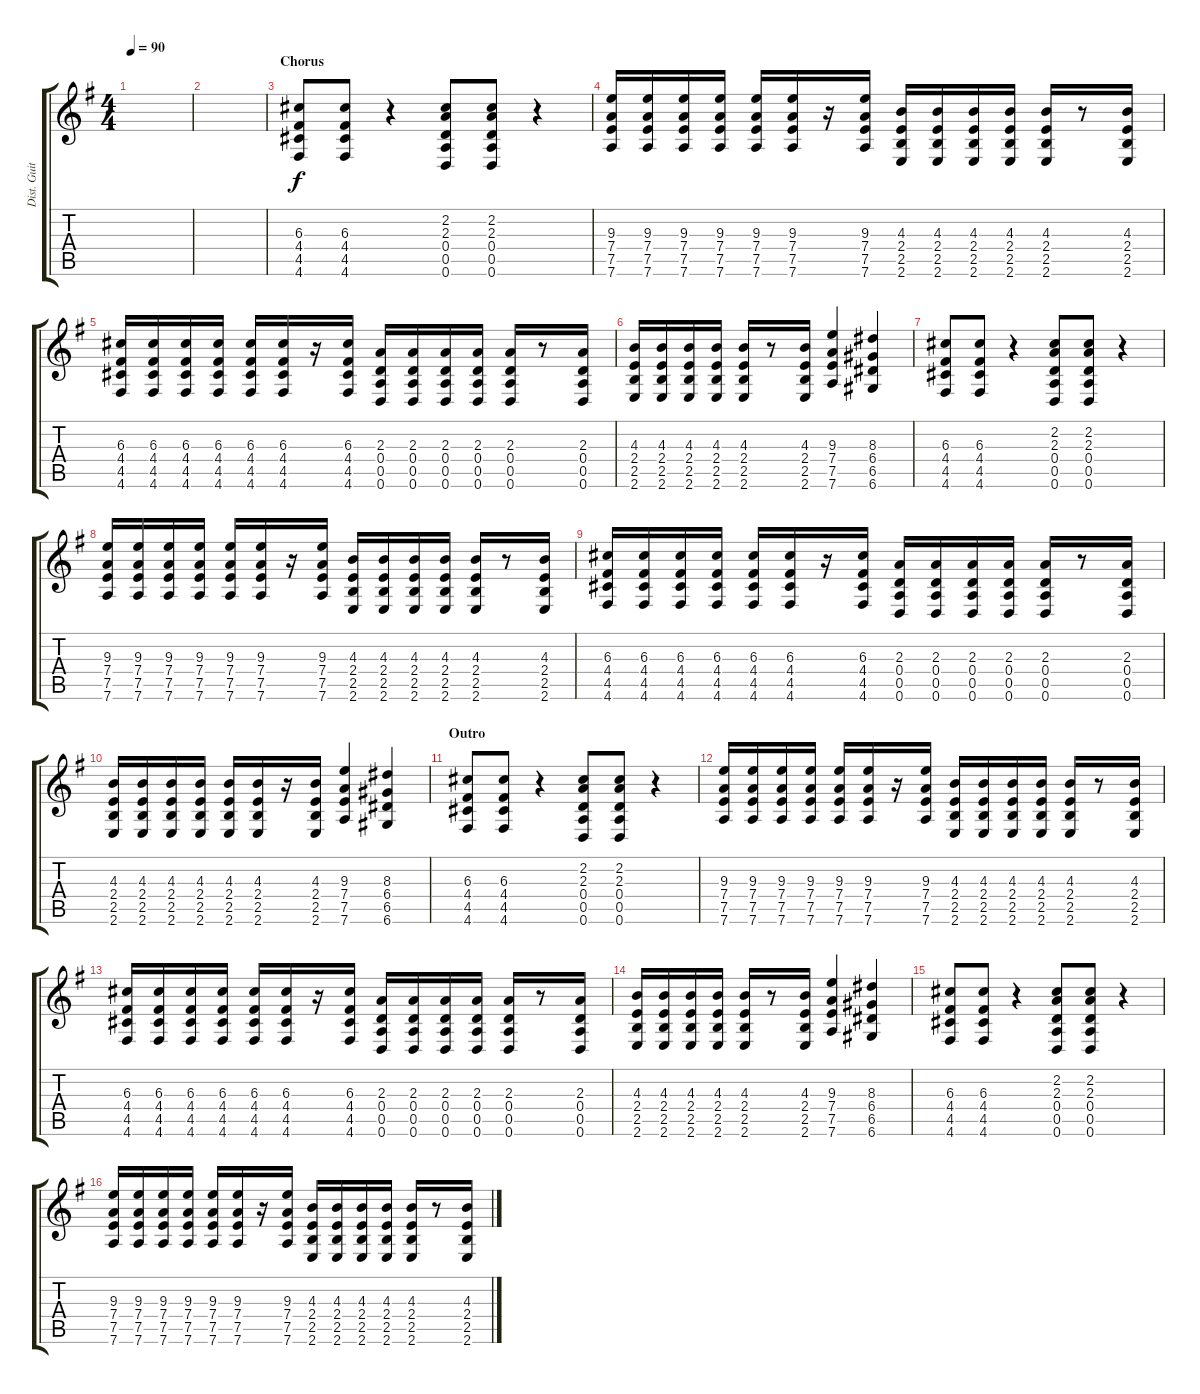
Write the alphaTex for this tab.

\track ("Dist. Guitar 1" "Dist. Guit") {instrument distortionguitar}
\staff {score tabs}
\tuning (E4 B3 G3 D3 A2 D2) {hide}
\ts (4 4)
\tempo 90
\clef g2
\ks g
|
|
\section ("" "Chorus")
(6.3 4.4 4.5 4.6).8{volume 13 balance 4 instrument distortionguitar} (6.3 4.4 4.5 4.6).8 r.4 (2.2 2.3 0.4 0.5 0.6).8 (2.2 2.3 0.4 0.5 0.6).8 r.4 |
(9.3 7.4 7.5 7.6).16 (9.3 7.4 7.5 7.6).16 (9.3 7.4 7.5 7.6).16 (9.3 7.4 7.5 7.6).16 (9.3 7.4 7.5 7.6).16 (9.3 7.4 7.5 7.6).16 r.16 (9.3 7.4 7.5 7.6).16 (4.3 2.4 2.5 2.6).16 (4.3 2.4 2.5 2.6).16 (4.3 2.4 2.5 2.6).16 (4.3 2.4 2.5 2.6).16 (4.3 2.4 2.5 2.6).16 r.8 (4.3 2.4 2.5 2.6).16 |
(6.3 4.4 4.5 4.6).16 (6.3 4.4 4.5 4.6).16 (6.3 4.4 4.5 4.6).16 (6.3 4.4 4.5 4.6).16 (6.3 4.4 4.5 4.6).16 (6.3 4.4 4.5 4.6).16 r.16 (6.3 4.4 4.5 4.6).16 (2.3 0.4 0.5 0.6).16 (2.3 0.4 0.5 0.6).16 (2.3 0.4 0.5 0.6).16 (2.3 0.4 0.5 0.6).16 (2.3 0.4 0.5 0.6).16 r.8 (2.3 0.4 0.5 0.6).16 |
(4.3 2.4 2.5 2.6).16 (4.3 2.4 2.5 2.6).16 (4.3 2.4 2.5 2.6).16 (4.3 2.4 2.5 2.6).16 (4.3 2.4 2.5 2.6).16 r.8 (4.3 2.4 2.5 2.6).16 (9.3 7.4 7.5 7.6).4 (8.3 6.4 6.5 6.6).4 |
(6.3 4.4 4.5 4.6).8 (6.3 4.4 4.5 4.6).8 r.4 (2.2 2.3 0.4 0.5 0.6).8 (2.2 2.3 0.4 0.5 0.6).8 r.4 |
(9.3 7.4 7.5 7.6).16 (9.3 7.4 7.5 7.6).16 (9.3 7.4 7.5 7.6).16 (9.3 7.4 7.5 7.6).16 (9.3 7.4 7.5 7.6).16 (9.3 7.4 7.5 7.6).16 r.16 (9.3 7.4 7.5 7.6).16 (4.3 2.4 2.5 2.6).16 (4.3 2.4 2.5 2.6).16 (4.3 2.4 2.5 2.6).16 (4.3 2.4 2.5 2.6).16 (4.3 2.4 2.5 2.6).16 r.8 (4.3 2.4 2.5 2.6).16 |
(6.3 4.4 4.5 4.6).16 (6.3 4.4 4.5 4.6).16 (6.3 4.4 4.5 4.6).16 (6.3 4.4 4.5 4.6).16 (6.3 4.4 4.5 4.6).16 (6.3 4.4 4.5 4.6).16 r.16 (6.3 4.4 4.5 4.6).16 (2.3 0.4 0.5 0.6).16 (2.3 0.4 0.5 0.6).16 (2.3 0.4 0.5 0.6).16 (2.3 0.4 0.5 0.6).16 (2.3 0.4 0.5 0.6).16 r.8 (2.3 0.4 0.5 0.6).16 |
(4.3 2.4 2.5 2.6).16 (4.3 2.4 2.5 2.6).16 (4.3 2.4 2.5 2.6).16 (4.3 2.4 2.5 2.6).16 (4.3 2.4 2.5 2.6).16 (4.3 2.4 2.5 2.6).16 r.16 (4.3 2.4 2.5 2.6).16 (9.3 7.4 7.5 7.6).4 (8.3 6.4 6.5 6.6).4 |
\section ("" "Outro")
(6.3 4.4 4.5 4.6).8{volume 12 balance 4 instrument distortionguitar} (6.3 4.4 4.5 4.6).8 r.4 (2.2 2.3 0.4 0.5 0.6).8 (2.2 2.3 0.4 0.5 0.6).8 r.4 |
(9.3 7.4 7.5 7.6).16 (9.3 7.4 7.5 7.6).16 (9.3 7.4 7.5 7.6).16 (9.3 7.4 7.5 7.6).16 (9.3 7.4 7.5 7.6).16 (9.3 7.4 7.5 7.6).16 r.16 (9.3 7.4 7.5 7.6).16 (4.3 2.4 2.5 2.6).16 (4.3 2.4 2.5 2.6).16 (4.3 2.4 2.5 2.6).16 (4.3 2.4 2.5 2.6).16 (4.3 2.4 2.5 2.6).16 r.8 (4.3 2.4 2.5 2.6).16 |
(6.3 4.4 4.5 4.6).16 (6.3 4.4 4.5 4.6).16 (6.3 4.4 4.5 4.6).16 (6.3 4.4 4.5 4.6).16 (6.3 4.4 4.5 4.6).16 (6.3 4.4 4.5 4.6).16 r.16 (6.3 4.4 4.5 4.6).16 (2.3 0.4 0.5 0.6).16 (2.3 0.4 0.5 0.6).16 (2.3 0.4 0.5 0.6).16 (2.3 0.4 0.5 0.6).16 (2.3 0.4 0.5 0.6).16 r.8 (2.3 0.4 0.5 0.6).16 |
(4.3 2.4 2.5 2.6).16 (4.3 2.4 2.5 2.6).16 (4.3 2.4 2.5 2.6).16 (4.3 2.4 2.5 2.6).16 (4.3 2.4 2.5 2.6).16 r.8 (4.3 2.4 2.5 2.6).16 (9.3 7.4 7.5 7.6).4 (8.3 6.4 6.5 6.6).4 |
(6.3 4.4 4.5 4.6).8 (6.3 4.4 4.5 4.6).8 r.4 (2.2 2.3 0.4 0.5 0.6).8 (2.2 2.3 0.4 0.5 0.6).8 r.4 |
(9.3 7.4 7.5 7.6).16 (9.3 7.4 7.5 7.6).16 (9.3 7.4 7.5 7.6).16 (9.3 7.4 7.5 7.6).16 (9.3 7.4 7.5 7.6).16 (9.3 7.4 7.5 7.6).16 r.16 (9.3 7.4 7.5 7.6).16 (4.3 2.4 2.5 2.6).16 (4.3 2.4 2.5 2.6).16 (4.3 2.4 2.5 2.6).16 (4.3 2.4 2.5 2.6).16 (4.3 2.4 2.5 2.6).16 r.8 (4.3 2.4 2.5 2.6).16
